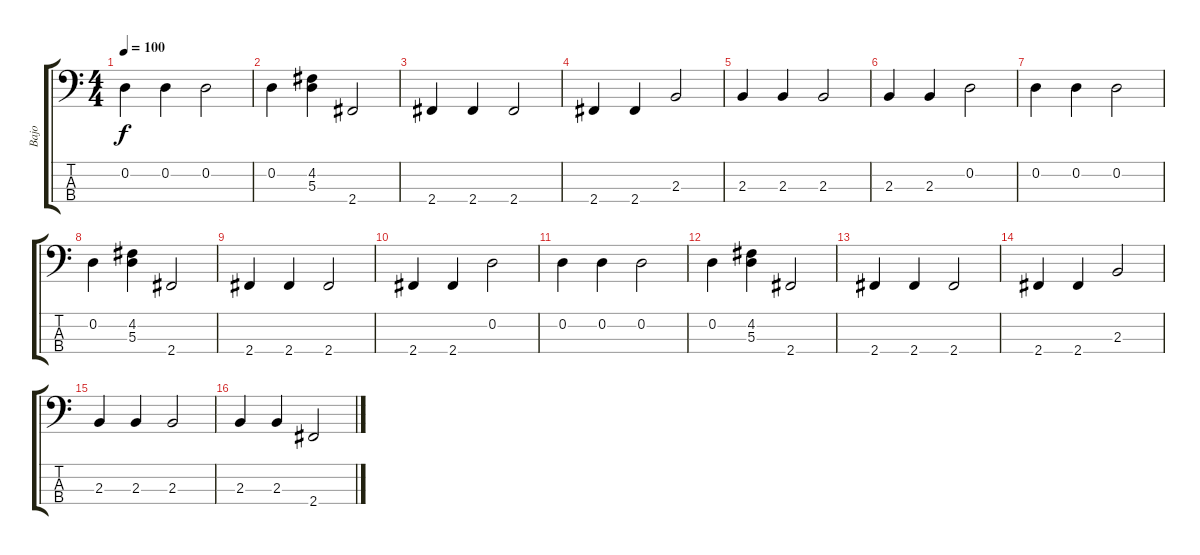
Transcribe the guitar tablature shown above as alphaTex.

\track ("Bajo" "Bajo") {instrument electricbasspick}
\staff {score tabs}
\tuning (G2 D2 A1 E1) {hide}
\ts (4 4)
\tempo 100
\clef f4
\ks c
0.2.4{dy f} 0.2.4 0.2.2 |
0.2.4 (4.2 5.3).4 2.4.2 |
2.4.4 2.4.4 2.4.2 |
2.4.4 2.4.4 2.3.2 |
2.3.4 2.3.4 2.3.2 |
2.3.4 2.3.4 0.2.2 |
0.2.4 0.2.4 0.2.2 |
0.2.4 (4.2 5.3).4 2.4.2 |
2.4.4 2.4.4 2.4.2 |
2.4.4 2.4.4 0.2.2 |
0.2.4 0.2.4 0.2.2 |
0.2.4 (4.2 5.3).4 2.4.2 |
2.4.4 2.4.4 2.4.2 |
2.4.4 2.4.4 2.3.2 |
2.3.4 2.3.4 2.3.2 |
2.3.4 2.3.4 2.4.2
